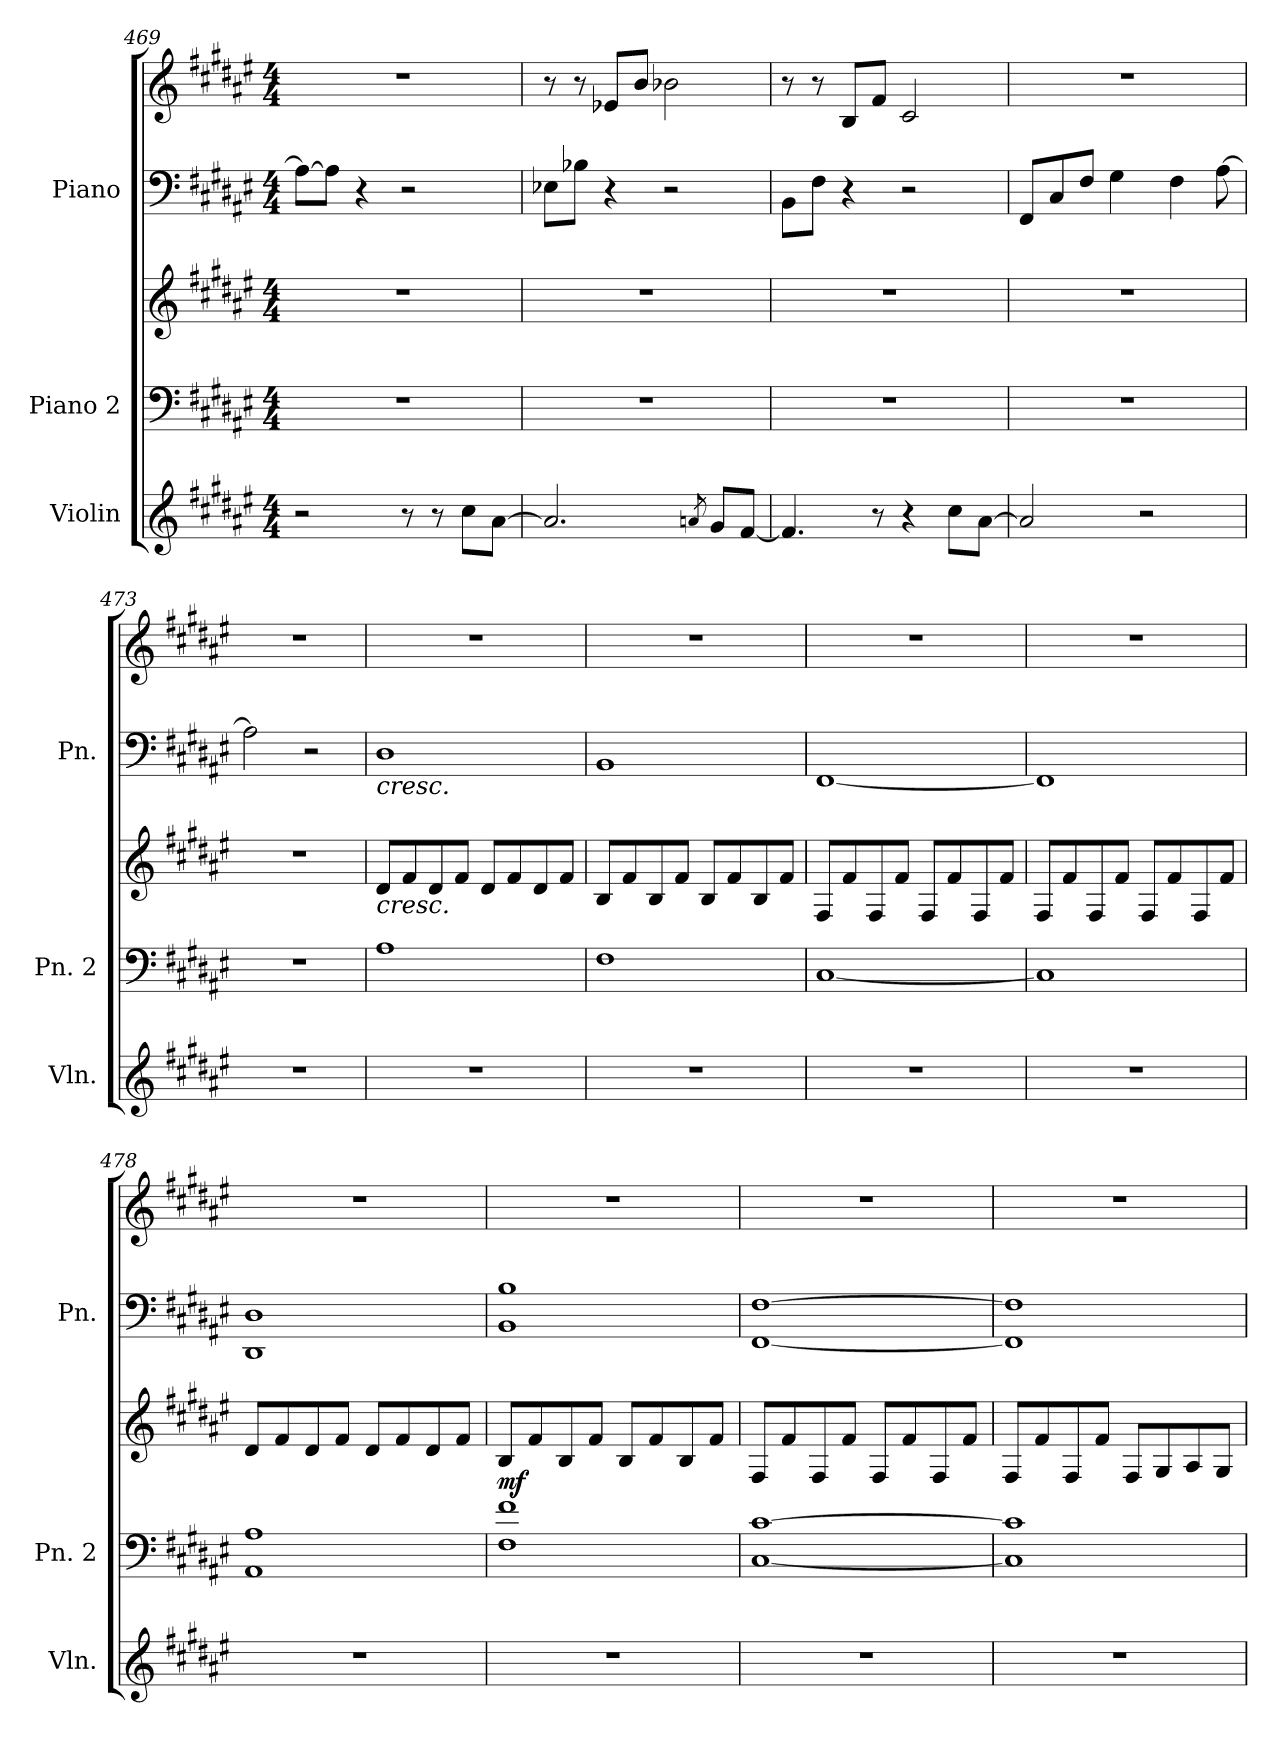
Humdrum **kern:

**kern	**kern	**kern	**dynam	**kern	**kern
*part3	*part2	*part2	*part2	*part1	*part1
*staff5	*staff4	*staff3	*staff3/4	*staff2	*staff1
*I"Violin	*I"Piano 2	*	*	*I"Piano	*
*I'Vln.	*I'Pn. 2	*	*	*I'Pn.	*
*clefG2	*clefF4	*clefG2	*	*clefF4	*clefG2
*k[f#c#g#d#a#e#]	*k[f#c#g#d#a#e#]	*k[f#c#g#d#a#e#]	*	*k[f#c#g#d#a#e#]	*k[f#c#g#d#a#e#]
*M4/4	*M4/4	*M4/4	*	*M4/4	*M4/4
=469	=469	=469	=469	=469	=469
2r	1r	1r	.	8A#\L_	1r
.	.	.	.	8A#\J]	.
.	.	.	.	4r	.
8r	.	.	.	2r	.
8r	.	.	.	.	.
8cc#\L	.	.	.	.	.
[8a#\J	.	.	.	.	.
=470	=470	=470	=470	=470	=470
2.a#/]	1r	1r	.	8E-X\L	8r
.	.	.	.	8B-X\J	8r
.	.	.	.	4r	8e-X/L
.	.	.	.	.	8b/J
.	.	.	.	2r	2b-X\
8qan/	.	.	.	.	.
8g#/L	.	.	.	.	.
[8f#/J	.	.	.	.	.
!!LO:LB:g=z
=471	=471	=471	=471	=471	=471
4.f#/]	1r	1r	.	8BB\L	8r
.	.	.	.	8F#\J	8r
.	.	.	.	4r	8B/L
8r	.	.	.	.	8f#/J
4r	.	.	.	2r	2c#/
8cc#\L	.	.	.	.	.
[8a#\J	.	.	.	.	.
=472	=472	=472	=472	=472	=472
2a#/]	1r	1r	.	8FF#/L	1r
.	.	.	.	8C#/	.
.	.	.	.	8F#/J	.
.	.	.	.	4G#\	.
2r	.	.	.	.	.
.	.	.	.	4F#\	.
.	.	.	.	[8A#\	.
=473	=473	=473	=473	=473	=473
1r	1r	1r	.	2A#\]	1r
.	.	.	.	2r	.
=474	=474	=474	=474	=474	=474
!	!	!	!	!LO:TX:b:i:t=cresc.	!
!	!	!LO:TX:b:i:t=cresc.	!	!	!
!	!	!	!LO:DY:b=2	!	!
!	!	!	!LO:DY:n=1:b	!	!
1r	1A#	8d#/L	p mp	1D#	1r
.	.	8f#/	.	.	.
.	.	8d#/	.	.	.
.	.	8f#/J	.	.	.
.	.	8d#/L	.	.	.
.	.	8f#/	.	.	.
.	.	8d#/	.	.	.
.	.	8f#/J	.	.	.
=475	=475	=475	=475	=475	=475
1r	1F#	8B/L	.	1BB	1r
.	.	8f#/	.	.	.
.	.	8B/	.	.	.
.	.	8f#/J	.	.	.
.	.	8B/L	.	.	.
.	.	8f#/	.	.	.
.	.	8B/	.	.	.
.	.	8f#/J	.	.	.
=476	=476	=476	=476	=476	=476
1r	[1C#	8F#/L	.	[1FF#	1r
.	.	8f#/	.	.	.
.	.	8F#/	.	.	.
.	.	8f#/J	.	.	.
.	.	8F#/L	.	.	.
.	.	8f#/	.	.	.
.	.	8F#/	.	.	.
.	.	8f#/J	.	.	.
!!LO:PB:g=z
=477	=477	=477	=477	=477	=477
1r	1C#]	8F#/L	.	1FF#]	1r
.	.	8f#/	.	.	.
.	.	8F#/	.	.	.
.	.	8f#/J	.	.	.
.	.	8F#/L	.	.	.
.	.	8f#/	.	.	.
.	.	8F#/	.	.	.
.	.	8f#/J	.	.	.
=478	=478	=478	=478	=478	=478
1r	1AA# 1A#	8d#/L	.	1DD# 1D#	1r
.	.	8f#/	.	.	.
.	.	8d#/	.	.	.
.	.	8f#/J	.	.	.
.	.	8d#/L	.	.	.
.	.	8f#/	.	.	.
.	.	8d#/	.	.	.
.	.	8f#/J	.	.	.
=479	=479	=479	=479	=479	=479
!	!	!	!LO:DY:b	!	!
1r	1F# 1f#	8B/L	mf	1BB 1B	1r
.	.	8f#/	.	.	.
.	.	8B/	.	.	.
.	.	8f#/J	.	.	.
.	.	8B/L	.	.	.
.	.	8f#/	.	.	.
.	.	8B/	.	.	.
.	.	8f#/J	.	.	.
=480	=480	=480	=480	=480	=480
1r	[1C# [1c#	8F#/L	.	[1FF# [1F#	1r
.	.	8f#/	.	.	.
.	.	8F#/	.	.	.
.	.	8f#/J	.	.	.
.	.	8F#/L	.	.	.
.	.	8f#/	.	.	.
.	.	8F#/	.	.	.
.	.	8f#/J	.	.	.
=481	=481	=481	=481	=481	=481
1r	1C#] 1c#]	8F#/L	.	1FF#] 1F#]	1r
.	.	8f#/	.	.	.
.	.	8F#/	.	.	.
.	.	8f#/J	.	.	.
.	.	8F#/L	.	.	.
.	.	8G#/	.	.	.
.	.	8A#/	.	.	.
.	.	8G#/J	.	.	.
=	=	=	=	=	=
*-	*-	*-	*-	*-	*-
